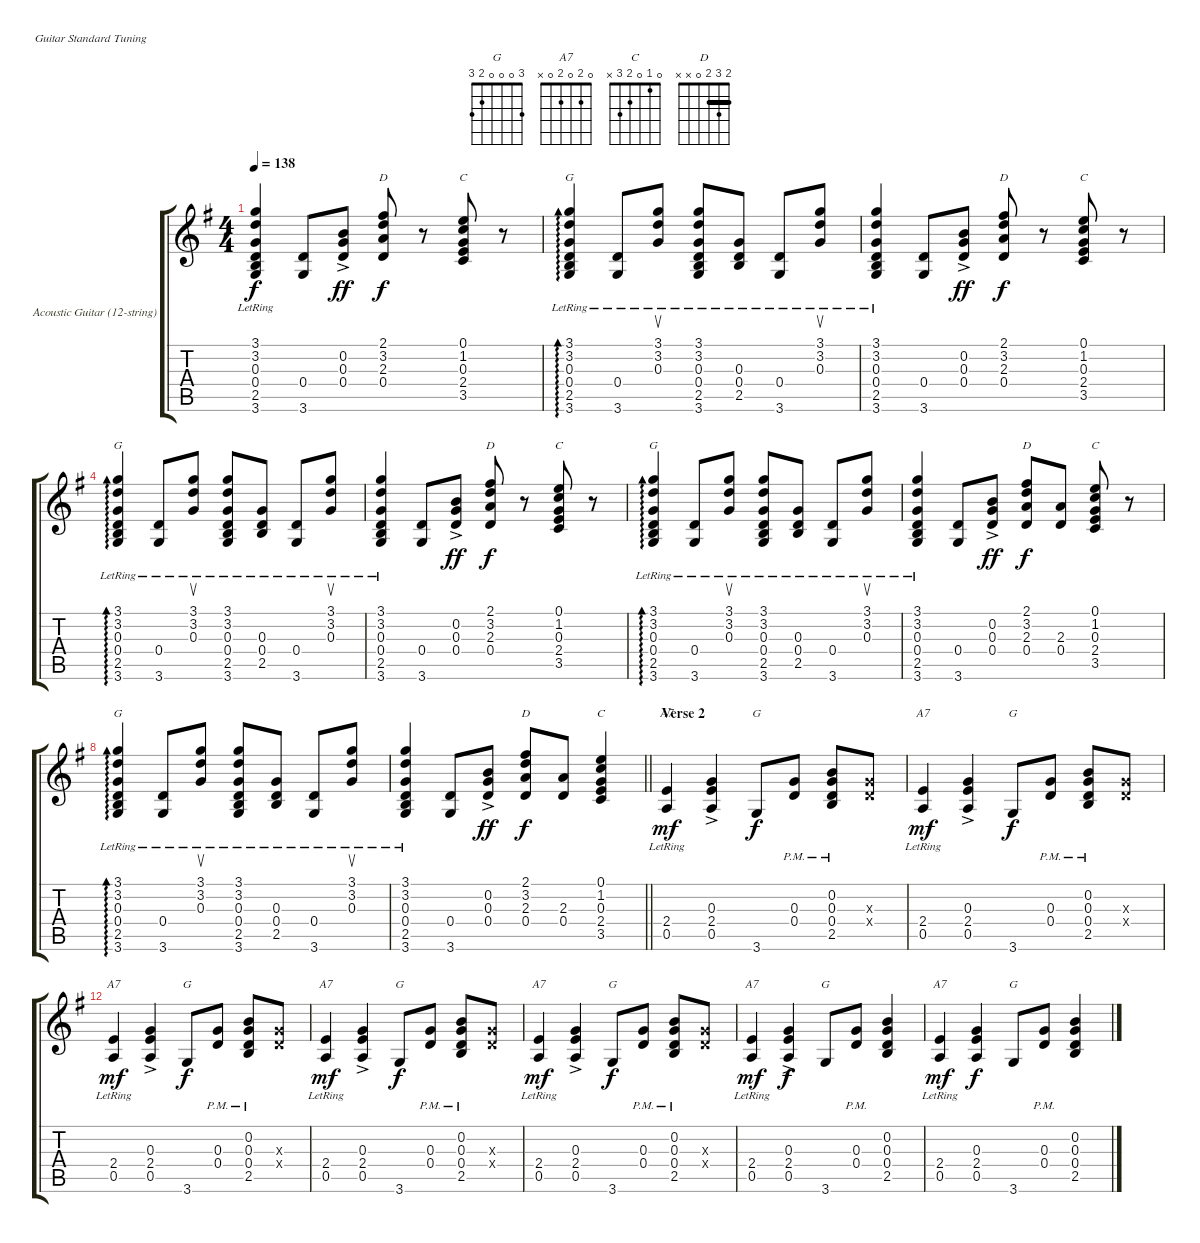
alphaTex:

\defaultSystemsLayout 4
\bracketExtendMode groupsimilarinstruments
\useSystemSignSeparator
\multiBarRest
\multiTrackTrackNamePolicy allsystems
\firstSystemTrackNameMode fullname
\firstSystemTrackNameOrientation horizontal
\otherSystemsTrackNameOrientation horizontal
\defaultBarNumberDisplay FirstOfSystem
\track ("Acoustic Guitar (12-string)" "Ac. Gtr") {multiBarRest instrument acousticguitarsteel}
\staff {score tabs}
\tuning (E4 B3 G3 D3 A2 E2)
\chord ("G" 3 0 0 0 2 3)
\chord ("A7" 0 2 0 2 0 x)
\chord ("C" 0 1 0 2 3 x)
\chord ("D" 2 3 2 0 x x) {barre 2}
\ts (4 4)
\tempo 138
\clef g2
\ks g
(0.3{lr} 3.2{lr} 3.1{lr} 0.4{lr} 2.5{lr} 3.6{lr}).4{dy f} (3.6 0.4).8 (0.3{ac} 0.4{ac} 0.2{ac}).8{dy ff} (0.4 2.3 3.2 2.1).8{ch "D" dy f} r.8 (0.1 1.2 0.3 2.4 3.5).8{ch "C"} r.8 |
(3.6{lr} 2.5{lr} 0.4{lr} 0.3{lr} 3.2{lr} 3.1{lr}).4{ad 0 ch "G"} (3.6{lr} 0.4{lr}).8 (0.3{lr} 3.2{lr} 3.1{lr}).8{su} (0.3{lr} 3.2{lr} 3.1{lr} 0.4{lr} 2.5{lr} 3.6{lr}).8 (0.3{lr} 0.4{lr} 2.5{lr}).8 (3.6{lr} 0.4{lr}).8 (0.3{lr} 3.2{lr} 3.1{lr}).8{su} |
(0.3{lr} 3.2{lr} 3.1{lr} 0.4{lr} 2.5{lr} 3.6{lr}).4 (3.6 0.4).8 (0.3{ac} 0.4{ac} 0.2{ac}).8{dy ff} (0.4 2.3 3.2 2.1).8{ch "D" dy f} r.8 (0.1 1.2 0.3 2.4 3.5).8{ch "C"} r.8 |
(3.6{lr} 2.5{lr} 0.4{lr} 0.3{lr} 3.2{lr} 3.1{lr}).4{ad 0 ch "G"} (3.6{lr} 0.4{lr}).8 (0.3{lr} 3.2{lr} 3.1{lr}).8{su} (0.3{lr} 3.2{lr} 3.1{lr} 0.4{lr} 2.5{lr} 3.6{lr}).8 (0.3{lr} 0.4{lr} 2.5{lr}).8 (3.6{lr} 0.4{lr}).8 (0.3{lr} 3.2{lr} 3.1{lr}).8{su} |
(0.3{lr} 3.2{lr} 3.1{lr} 0.4{lr} 2.5{lr} 3.6{lr}).4 (3.6 0.4).8 (0.3{ac} 0.4{ac} 0.2{ac}).8{dy ff} (0.4 2.3 3.2 2.1).8{ch "D" dy f} r.8 (0.1 1.2 0.3 2.4 3.5).8{ch "C"} r.8 |
(3.6{lr} 2.5{lr} 0.4{lr} 0.3{lr} 3.2{lr} 3.1{lr}).4{ad 0 ch "G"} (3.6{lr} 0.4{lr}).8 (0.3{lr} 3.2{lr} 3.1{lr}).8{su} (0.3{lr} 3.2{lr} 3.1{lr} 0.4{lr} 2.5{lr} 3.6{lr}).8 (0.3{lr} 0.4{lr} 2.5{lr}).8 (3.6{lr} 0.4{lr}).8 (0.3{lr} 3.2{lr} 3.1{lr}).8{su} |
(0.3{lr} 3.2{lr} 3.1{lr} 0.4{lr} 2.5{lr} 3.6{lr}).4 (3.6 0.4).8 (0.3{ac} 0.4{ac} 0.2{ac}).8{dy ff} (0.4 2.3 3.2 2.1).8{ch "D" dy f} (2.3 0.4).8 (0.1 1.2 0.3 2.4 3.5).8{ch "C"} r.8 |
(3.6{lr} 2.5{lr} 0.4{lr} 0.3{lr} 3.2{lr} 3.1{lr}).4{ad 0 ch "G"} (3.6{lr} 0.4{lr}).8 (0.3{lr} 3.2{lr} 3.1{lr}).8{su} (0.3{lr} 3.2{lr} 3.1{lr} 0.4{lr} 2.5{lr} 3.6{lr}).8 (0.3{lr} 0.4{lr} 2.5{lr}).8 (3.6{lr} 0.4{lr}).8 (0.3{lr} 3.2{lr} 3.1{lr}).8{su} |
\barLineRight lightlight
(0.3{lr} 3.2{lr} 3.1{lr} 0.4{lr} 2.5{lr} 3.6{lr}).4 (3.6 0.4).8 (0.3{ac} 0.4{ac} 0.2{ac}).8{dy ff} (0.4 2.3 3.2 2.1).8{ch "D" dy f} (2.3 0.4).8 (0.1 1.2 0.3 2.4 3.5).4{ch "C"} |
\section ("" "Verse 2")
(0.5{lr} 2.4{lr}).4{ch "A7" dy mf} (2.4{ac} 0.3{ac} 0.5{ac}).4 3.6.8{ch "G" dy f} (0.4{pm} 0.3{pm}).8 (0.2{pm} 0.3{pm} 0.4{pm} 2.5{pm}).8 (0.4{x} 0.3{x}).8 |
(0.5{lr} 2.4{lr}).4{ch "A7" dy mf} (2.4{ac} 0.3{ac} 0.5{ac}).4 3.6.8{ch "G" dy f} (0.4{pm} 0.3{pm}).8 (0.2{pm} 0.3{pm} 0.4{pm} 2.5{pm}).8 (0.4{x} 0.3{x}).8 |
(0.5{lr} 2.4{lr}).4{ch "A7" dy mf} (2.4{ac} 0.3{ac} 0.5{ac}).4 3.6.8{ch "G" dy f} (0.4{pm} 0.3{pm}).8 (0.2{pm} 0.3{pm} 0.4{pm} 2.5{pm}).8 (0.4{x} 0.3{x}).8 |
(0.5{lr} 2.4{lr}).4{ch "A7" dy mf} (2.4{ac} 0.3{ac} 0.5{ac}).4 3.6.8{ch "G" dy f} (0.4{pm} 0.3{pm}).8 (0.2{pm} 0.3{pm} 0.4{pm} 2.5{pm}).8 (0.4{x} 0.3{x}).8 |
(0.5{lr} 2.4{lr}).4{ch "A7" dy mf} (2.4{ac} 0.3{ac} 0.5{ac}).4 3.6.8{ch "G" dy f} (0.4{pm} 0.3{pm}).8 (0.2{pm} 0.3{pm} 0.4{pm} 2.5{pm}).8 (0.4{x} 0.3{x}).8 |
(0.5{lr} 2.4{lr}).4{ch "A7" dy mf} (2.4{ac} 0.3{ac} 0.5{ac}).4{dy f} 3.6.8{ch "G"} (0.4{pm} 0.3{pm}).8 (0.2 0.3 0.4 2.5).4 |
(0.5{lr} 2.4{lr}).4{ch "A7" dy mf} (2.4 0.3 0.5).4{dy f} 3.6.8{ch "G"} (0.4{pm} 0.3{pm}).8 (0.2 0.3 0.4 2.5).4
